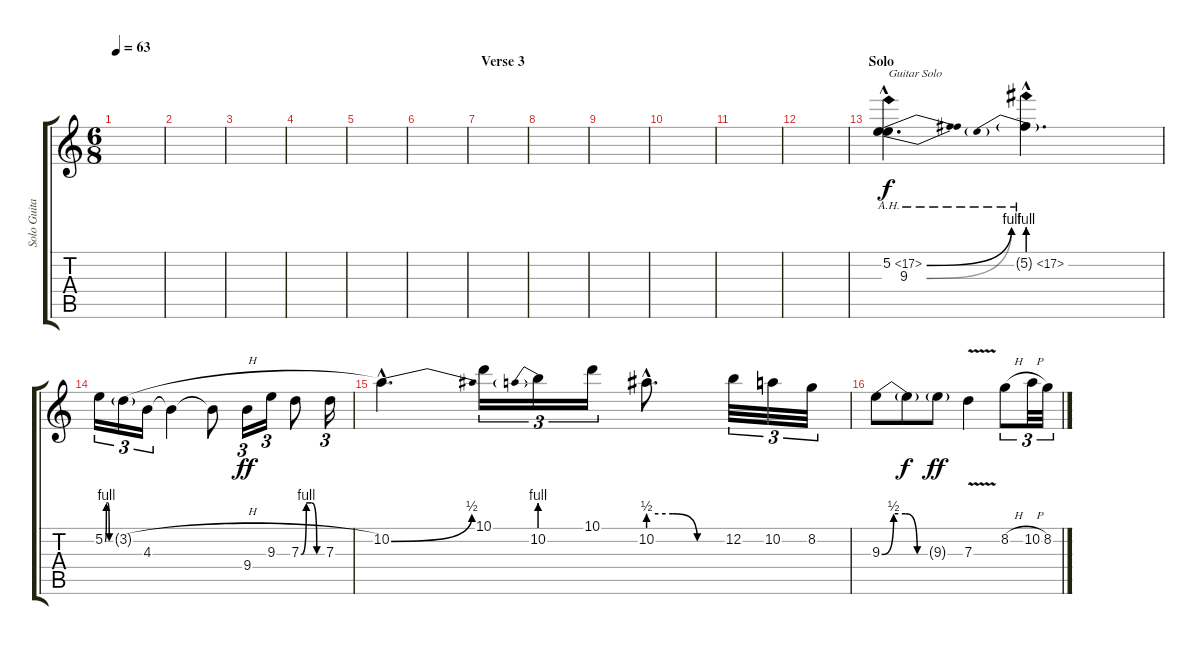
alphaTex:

\track ("Solo Guitar" "Solo Guita") {instrument distortionguitar}
\staff {score tabs}
\tuning (E4 B3 G3 D3 A2 E2) {hide}
\ts (6 8)
\tempo 63
\clef g2
\ks c
|
|
|
|
|
|
\section ("" "Verse 3")
|
|
|
|
|
|
\section ("" "Solo")
(5.2{be (bend 0 0 60 4) ah 12 hac} 9.3{be (bend 0 0 60 4) hac}).4{d txt "Guitar Solo"} 5.2{be (prebend 0 4 60 4) ah 12 g hac}.4{d} |
5.2{be (custom 0 0 15 4 30 4 45 0 60 0)}.16{tu (3 2)} 3.2{h g}.16{tu (3 2)} 4.3.16{tu (3 2)} 4.3{t}.4{dy f} 4.3{t}.8 9.4.16{tu (3 2) dy ff} 9.3.16{tu (3 2)} 7.3{be (custom 0 0 15 4 30 4 45 0 60 0)}.8 7.3.16{tu (3 2)} |
10.2{be (bend 0 0 60 2) hac}.4{d} 10.1.16{tu (3 2)} 10.2{be (prebend 0 4 60 4)}.16{tu (3 2)} 10.1.16{tu (3 2)} 10.2{be (custom 0 2 20 2 40 0 60 0) hac}.8{d} 12.2.32{tu (3 2)} 10.2.32{tu (3 2)} 8.2.32{tu (3 2)} |
9.3{be (custom 0 0 15 2 30 2 45 0 60 0)}.8 9.3{t}.8{dy f} 9.3{g}.8{dy ff} 7.3{v}.4 8.2{h}.8{tu (3 2)} 10.2{h}.32{tu (3 2)} 8.2.32{tu (3 2)}
